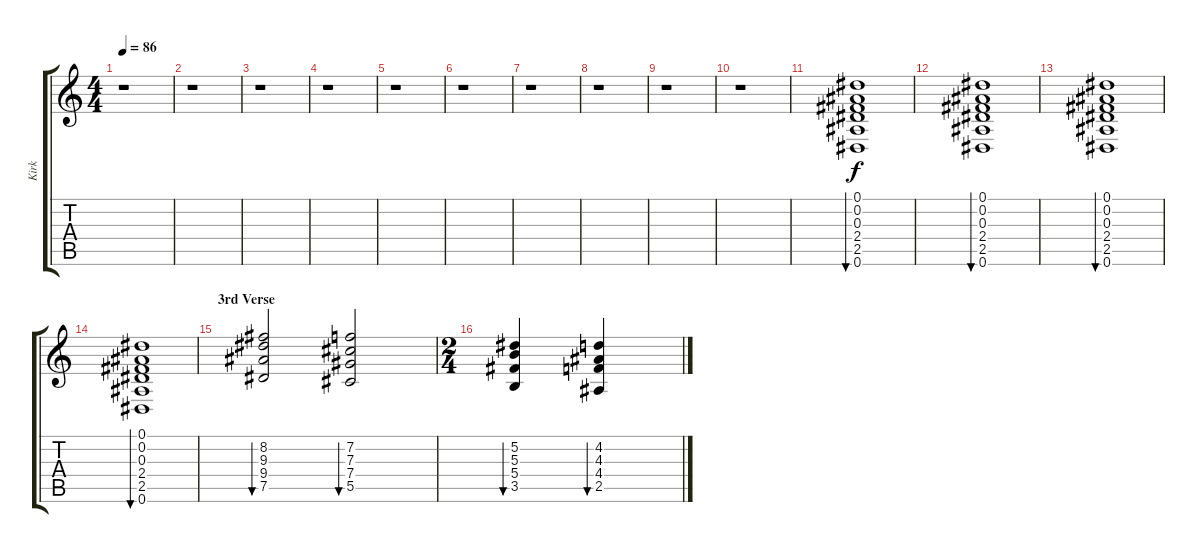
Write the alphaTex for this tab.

\track ("Kirk" "Kirk") {instrument electricguitarclean}
\staff {score tabs}
\tuning (Eb4 Bb3 Gb3 Db3 Ab2 Eb2) {hide}
\ts (4 4)
\tempo 86
\clef g2
\ks c
r.1{dy f} |
r.1 |
r.1 |
r.1 |
r.1 |
r.1 |
r.1 |
r.1 |
r.1 |
r.1 |
(0.1 0.2 0.3 2.4 2.5 0.6).1{bu 120} |
(0.1 0.2 0.3 2.4 2.5 0.6).1{bu 120} |
(0.1 0.2 0.3 2.4 2.5 0.6).1{bu 120} |
(0.1 0.2 0.3 2.4 2.5 0.6).1{bu 120} |
\section ("" "3rd Verse")
(8.2 9.3 9.4 7.5).2{bu 120} (7.2 7.3 7.4 5.5).2{bu 120} |
\ts (2 4)
(5.2 5.3 5.4 3.5).4{bu 120} (4.2 4.3 4.4 2.5).4{bu 120}
